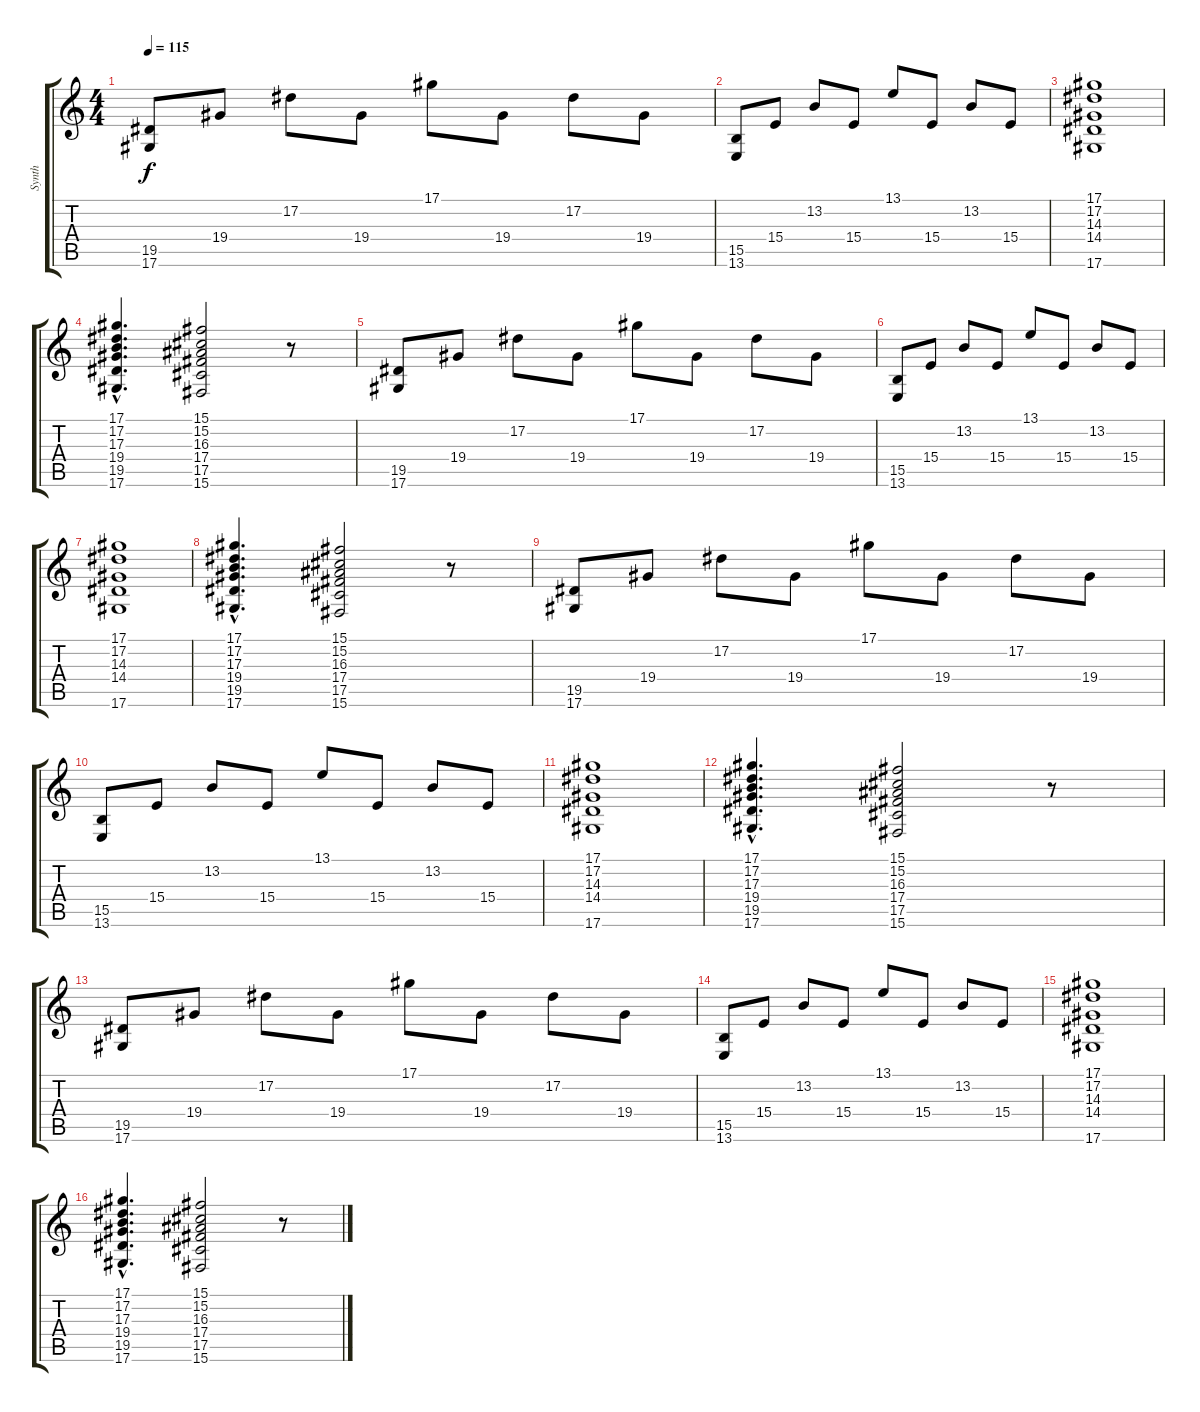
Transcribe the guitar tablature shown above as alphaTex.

\track ("Synth" "Synth") {instrument stringensemble1}
\staff {score tabs}
\tuning (Eb4 Bb3 Gb3 Db3 Ab2 Eb2) {hide}
\ts (4 4)
\tempo 115
\clef g2
\ks c
(19.5 17.6).8{dy f} 19.4.8 17.2.8 19.4.8 17.1.8 19.4.8 17.2.8 19.4.8 |
(15.5 13.6).8 15.4.8 13.2.8 15.4.8 13.1.8 15.4.8 13.2.8 15.4.8 |
(17.1 17.2 14.3 14.4 17.6).1 |
(17.1{hac} 17.2{hac} 17.3{hac} 19.4{hac} 19.5{hac} 17.6{hac}).4{d} (15.1 15.2 16.3 17.4 17.5 15.6).2 r.8 |
(19.5 17.6).8 19.4.8 17.2.8 19.4.8 17.1.8 19.4.8 17.2.8 19.4.8 |
(15.5 13.6).8 15.4.8 13.2.8 15.4.8 13.1.8 15.4.8 13.2.8 15.4.8 |
(17.1 17.2 14.3 14.4 17.6).1 |
(17.1{hac} 17.2{hac} 17.3{hac} 19.4{hac} 19.5{hac} 17.6{hac}).4{d} (15.1 15.2 16.3 17.4 17.5 15.6).2 r.8 |
(19.5 17.6).8 19.4.8 17.2.8 19.4.8 17.1.8 19.4.8 17.2.8 19.4.8 |
(15.5 13.6).8 15.4.8 13.2.8 15.4.8 13.1.8 15.4.8 13.2.8 15.4.8 |
(17.1 17.2 14.3 14.4 17.6).1 |
(17.1{hac} 17.2{hac} 17.3{hac} 19.4{hac} 19.5{hac} 17.6{hac}).4{d} (15.1 15.2 16.3 17.4 17.5 15.6).2 r.8 |
(19.5 17.6).8 19.4.8 17.2.8 19.4.8 17.1.8 19.4.8 17.2.8 19.4.8 |
(15.5 13.6).8 15.4.8 13.2.8 15.4.8 13.1.8 15.4.8 13.2.8 15.4.8 |
(17.1 17.2 14.3 14.4 17.6).1 |
(17.1{hac} 17.2{hac} 17.3{hac} 19.4{hac} 19.5{hac} 17.6{hac}).4{d} (15.1 15.2 16.3 17.4 17.5 15.6).2 r.8
